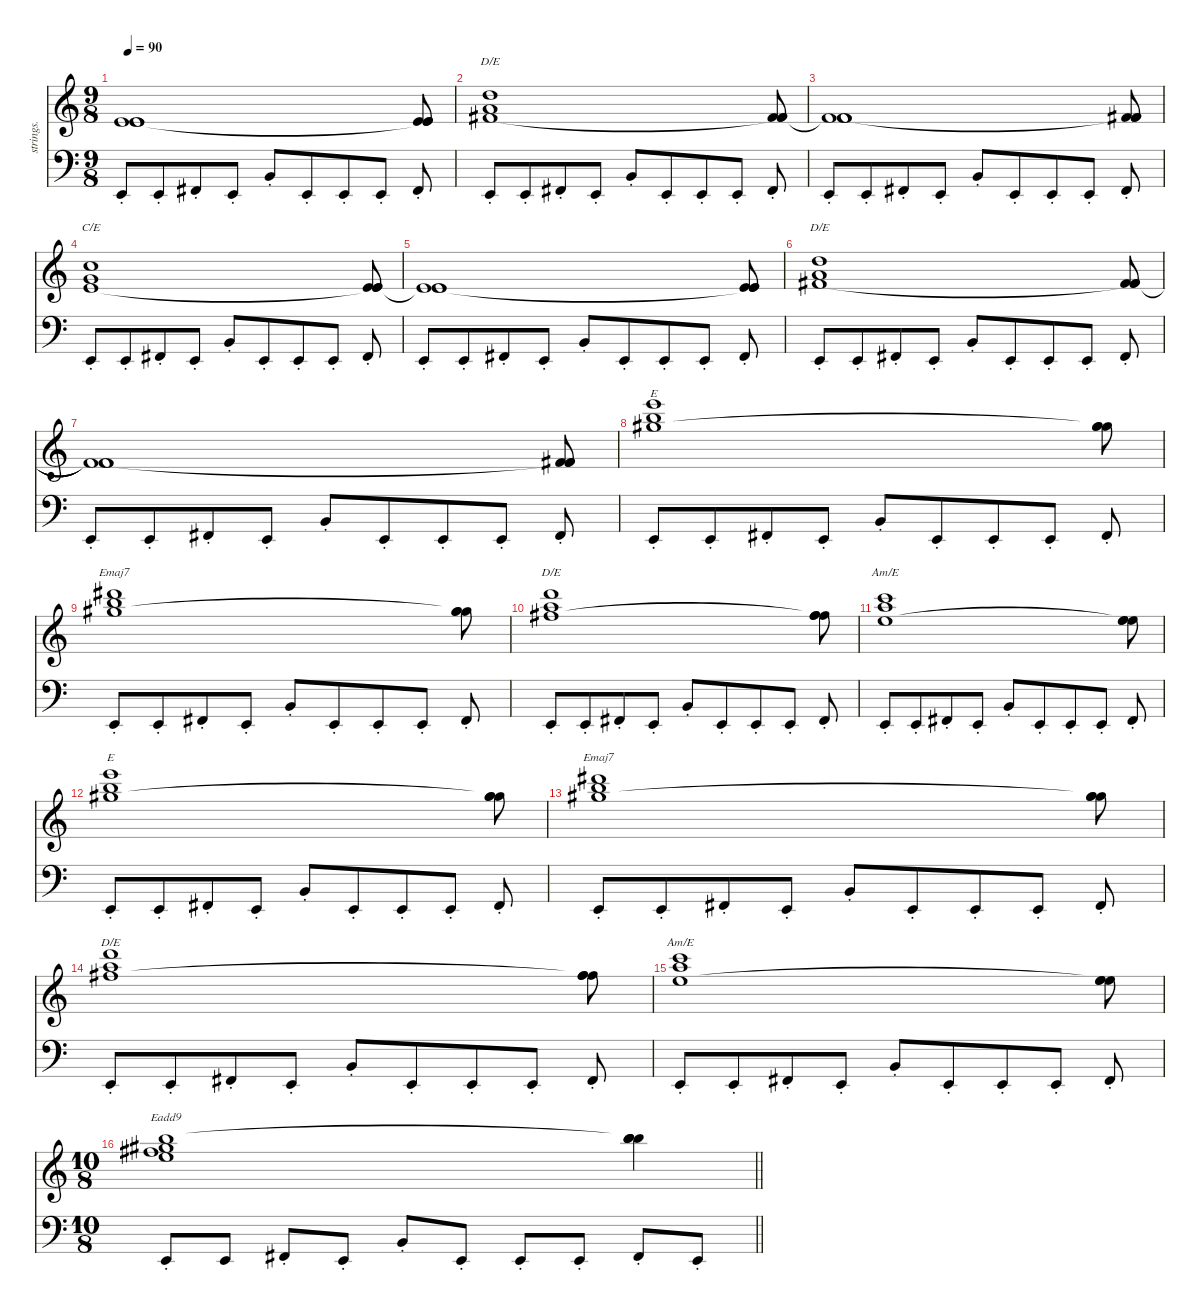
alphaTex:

\defaultSystemsLayout 4
\hideDynamics
\bracketExtendMode nobrackets
\track ("Strings" "strings.") {instrument stringensemble2}
\staff {score}
\tuning (E4 B3 G3 D3 A2 E2)
\chord ("D/E" 10 x x x x x) {firstfret 10 showdiagram false showfingering false}
\chord ("C/E" 8 x x x x x) {firstfret 8 showdiagram false showfingering false}
\chord ("E" 8 x x x x x) {firstfret 8 showdiagram false showfingering false}
\chord ("Emaj7" 23 x x x x x) {firstfret 23 showdiagram false showfingering false}
\chord ("Am/E" 20 x x x x x) {firstfret 20 showdiagram false showfingering false}
\chord ("E" 24 x x x x x) {firstfret 24 showdiagram false showfingering false}
\chord ("D/E" 22 x x x x x) {firstfret 22 showdiagram false showfingering false}
\chord ("Eadd9" 14 x x x x x) {firstfret 14 showdiagram false showfingering false}
\ts (9 8)
\tempo 90
\clef g2
\ks c
(0.1{t} 0.1{t} 0.1{t}).1{dy mf} (0.1{t} 0.1{t} 0.1{t}).8 |
(10.1 5.1 2.1{acc #}).1{ch "D/E"} (2.1{t} 2.1{t} 2.1{t acc #}).8 |
(2.1{t} 2.1{t} 2.1{t acc #}).1 (2.1{t} 2.1{t} 2.1{t acc #}).8 |
(8.1 3.1 0.1).1{ch "C/E"} (0.1{t} 0.1{t} 0.1{t}).8 |
(0.1{t} 0.1{t} 0.1{t}).1 (0.1{t} 0.1{t} 0.1{t}).8 |
(10.1 5.1 2.1{acc #}).1{ch "D/E"} (2.1{t} 2.1{t} 2.1{t acc #}).8 |
(2.1{t} 2.1{t} 2.1{t acc #}).1 (2.1{t} 2.1{t} 2.1{t acc #}).8 |
(24.1 19.1 16.1{acc #}).1{ch "E"} (16.1{t} 16.1{t} 16.1{t acc #}).8 |
(23.1{acc #} 19.1 16.1{acc #}).1{ch "Emaj7"} (16.1{t acc #} 16.1{t} 16.1{t acc #}).8 |
(22.1 17.1 14.1{acc #}).1{ch "D/E"} (14.1{t} 14.1{t} 14.1{t acc #}).8 |
(20.1 17.1 12.1).1{ch "Am/E"} (12.1{t} 12.1{t} 12.1{t}).8 |
(24.1 19.1 16.1{acc #}).1{ch "E"} (16.1{t} 16.1{t} 16.1{t acc #}).8 |
(23.1{acc #} 19.1 16.1{acc #}).1{ch "Emaj7"} (16.1{t acc #} 16.1{t} 16.1{t acc #}).8 |
(22.1 17.1 14.1{acc #}).1{ch "D/E"} (14.1{t} 14.1{t} 14.1{t acc #}).8 |
(20.1 17.1 12.1).1{ch "Am/E"} (12.1{t} 12.1{t} 12.1{t}).8 |
\ts (10 8)
\beaming (8 3 3 3 1)
\barLineRight lightlight
(14.1{acc #} 12.1 16.1{acc #} 19.1).1{ch "Eadd9"} (19.1{t acc #} 19.1{t} 19.1{t acc #} 19.1{t}).4
\staff {score}
\tuning (G2 D2 A1 E1 B0)
\clef f4
\ottava regular
\simile none
\ks c
-3.1{st}.8{dy mf} -3.1{st}.8 4.2{st acc #}.8{beam merge} -3.1{st}.8{beam split} 9.2{st}.8 -3.1{st}.8{beam merge} -3.1{st}.8 -3.1{st}.8{beam split} 4.2{st acc #}.8 |
-3.1{st}.8 -3.1{st}.8 4.2{st acc #}.8{beam merge} -3.1{st}.8{beam split} 9.2{st}.8 -3.1{st}.8{beam merge} -3.1{st}.8 -3.1{st}.8{beam split} 4.2{st acc #}.8 |
-3.1{st}.8 -3.1{st}.8 4.2{st acc #}.8{beam merge} -3.1{st}.8{beam split} 9.2{st}.8 -3.1{st}.8{beam merge} -3.1{st}.8 -3.1{st}.8{beam split} 4.2{st acc #}.8 |
-3.1{st}.8 -3.1{st}.8 4.2{st acc #}.8{beam merge} -3.1{st}.8{beam split} 9.2{st}.8 -3.1{st}.8{beam merge} -3.1{st}.8 -3.1{st}.8{beam split} 4.2{st acc #}.8 |
-3.1{st}.8 -3.1{st}.8 4.2{st acc #}.8{beam merge} -3.1{st}.8{beam split} 9.2{st}.8 -3.1{st}.8{beam merge} -3.1{st}.8 -3.1{st}.8{beam split} 4.2{st acc #}.8 |
-3.1{st}.8 -3.1{st}.8 4.2{st acc #}.8{beam merge} -3.1{st}.8{beam split} 9.2{st}.8 -3.1{st}.8{beam merge} -3.1{st}.8 -3.1{st}.8{beam split} 4.2{st acc #}.8 |
-3.1{st}.8 -3.1{st}.8 4.2{st acc #}.8{beam merge} -3.1{st}.8{beam split} 9.2{st}.8 -3.1{st}.8{beam merge} -3.1{st}.8 -3.1{st}.8{beam split} 4.2{st acc #}.8 |
-3.1{st}.8 -3.1{st}.8 4.2{st acc #}.8{beam merge} -3.1{st}.8{beam split} 9.2{st}.8 -3.1{st}.8{beam merge} -3.1{st}.8 -3.1{st}.8{beam split} 4.2{st acc #}.8 |
-3.1{st}.8 -3.1{st}.8 4.2{st acc #}.8{beam merge} -3.1{st}.8{beam split} 9.2{st}.8 -3.1{st}.8{beam merge} -3.1{st}.8 -3.1{st}.8{beam split} 4.2{st acc #}.8 |
-3.1{st}.8 -3.1{st}.8 4.2{st acc #}.8{beam merge} -3.1{st}.8{beam split} 9.2{st}.8 -3.1{st}.8{beam merge} -3.1{st}.8 -3.1{st}.8{beam split} 4.2{st acc #}.8 |
-3.1{st}.8 -3.1{st}.8 4.2{st acc #}.8{beam merge} -3.1{st}.8{beam split} 9.2{st}.8 -3.1{st}.8{beam merge} -3.1{st}.8 -3.1{st}.8{beam split} 4.2{st acc #}.8 |
-3.1{st}.8 -3.1{st}.8 4.2{st acc #}.8{beam merge} -3.1{st}.8{beam split} 9.2{st}.8 -3.1{st}.8{beam merge} -3.1{st}.8 -3.1{st}.8{beam split} 4.2{st acc #}.8 |
-3.1{st}.8 -3.1{st}.8 4.2{st acc #}.8{beam merge} -3.1{st}.8{beam split} 9.2{st}.8 -3.1{st}.8{beam merge} -3.1{st}.8 -3.1{st}.8{beam split} 4.2{st acc #}.8 |
-3.1{st}.8 -3.1{st}.8 4.2{st acc #}.8{beam merge} -3.1{st}.8{beam split} 9.2{st}.8 -3.1{st}.8{beam merge} -3.1{st}.8 -3.1{st}.8{beam split} 4.2{st acc #}.8 |
-3.1{st}.8 -3.1{st}.8 4.2{st acc #}.8{beam merge} -3.1{st}.8{beam split} 9.2{st}.8 -3.1{st}.8{beam merge} -3.1{st}.8 -3.1{st}.8{beam split} 4.2{st acc #}.8 |
\barLineRight lightlight
-3.1{st}.8 -3.1.8{beam split} 4.2{st acc #}.8{beam merge} -3.1{st}.8{beam split} 4.1{st}.8 -3.1{st}.8 -3.1{st}.8 -3.1{st}.8{beam split} 4.2{st acc #}.8{beam merge} -3.1{st}.8
